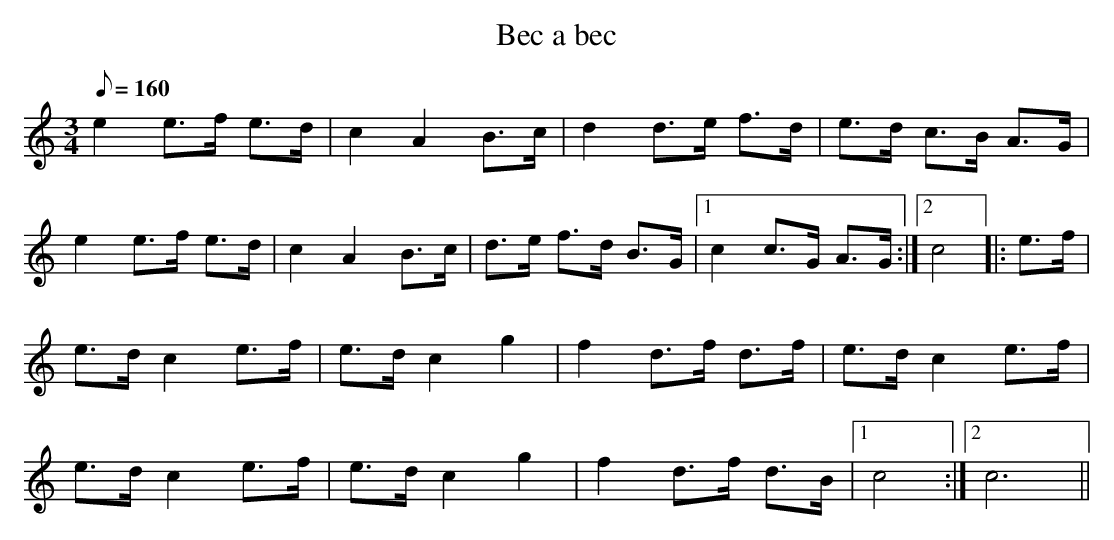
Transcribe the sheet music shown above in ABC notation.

X:1
T:Bec a bec
M:3/4
L:1/8
Q:160
K:C
e2 e>f e>d | c2 A2 B>c | d2 d>e f>d | e>d c>B A>G |
e2 e>f e>d | c2 A2 B>c | d>e f>d B>G |1 c2 c>G A>G :|2 c4 |: e>f |
e>d c2 e>f | e>d c2 g2 | f2 d>f d>f | e>d c2 e>f |
e>d c2 e>f | e>d c2 g2 | f2 d>f d>B |1 c4 :|2 c6 ||
